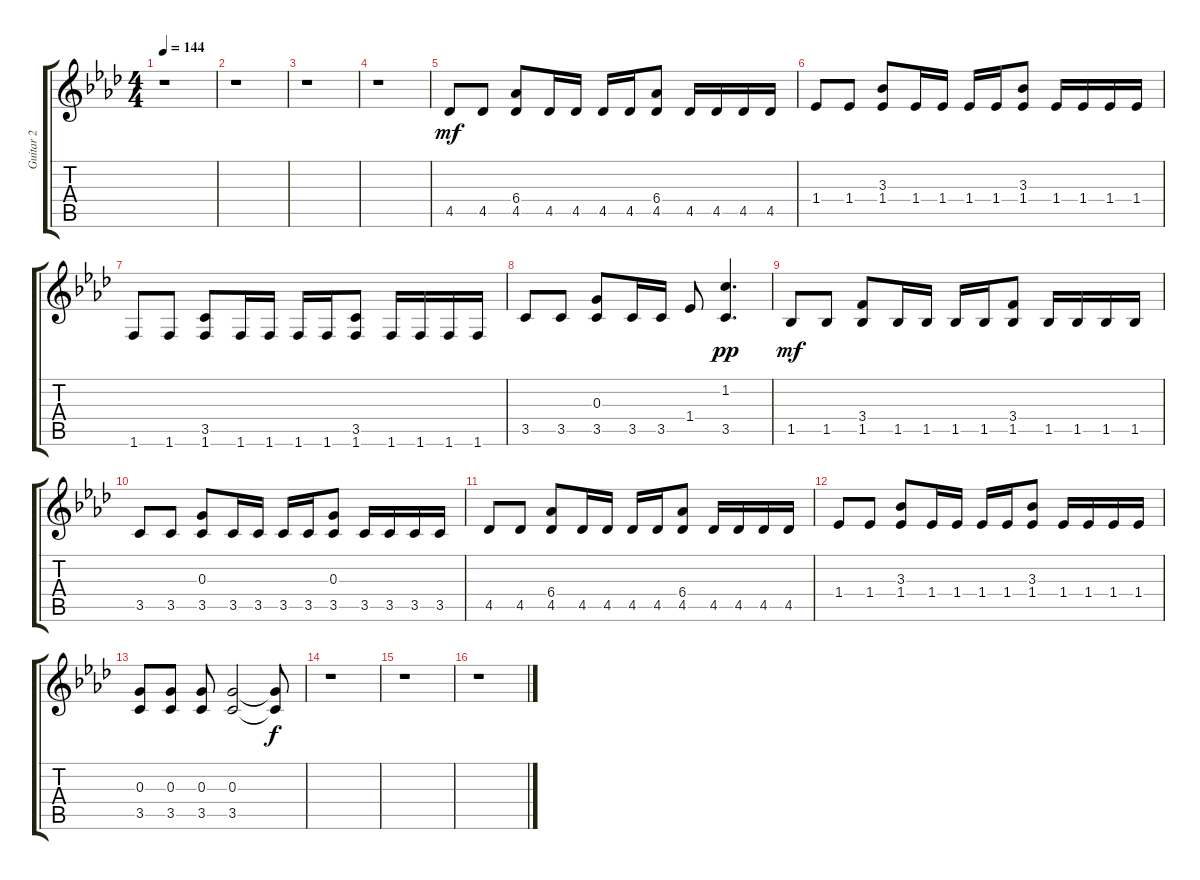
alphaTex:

\track ("Guitar 2" "Guitar 2") {instrument distortionguitar}
\staff {score tabs}
\tuning (E4 B3 G3 D3 A2 E2) {hide}
\ts (4 4)
\tempo 144
\clef g2
\ks ab
r.1{dy mf instrument overdrivenguitar} |
r.1 |
r.1 |
r.1 |
4.5.8 4.5.8 (6.4 4.5).8 4.5.16 4.5.16 4.5.16 4.5.16 (6.4 4.5).8 4.5.16 4.5.16 4.5.16 4.5.16 |
1.4.8 1.4.8 (3.3 1.4).8 1.4.16 1.4.16 1.4.16 1.4.16 (3.3 1.4).8 1.4.16 1.4.16 1.4.16 1.4.16 |
1.6.8 1.6.8 (3.5 1.6).8 1.6.16 1.6.16 1.6.16 1.6.16 (3.5 1.6).8 1.6.16 1.6.16 1.6.16 1.6.16 |
3.5.8 3.5.8 (0.3 3.5).8 3.5.16 3.5.16 1.4.8 (1.2 3.5).4{d dy pp} |
1.5.8{dy mf} 1.5.8 (3.4 1.5).8 1.5.16 1.5.16 1.5.16 1.5.16 (3.4 1.5).8 1.5.16 1.5.16 1.5.16 1.5.16 |
3.5.8 3.5.8 (0.3 3.5).8 3.5.16 3.5.16 3.5.16 3.5.16 (0.3 3.5).8 3.5.16 3.5.16 3.5.16 3.5.16 |
4.5.8 4.5.8 (6.4 4.5).8 4.5.16 4.5.16 4.5.16 4.5.16 (6.4 4.5).8 4.5.16 4.5.16 4.5.16 4.5.16 |
1.4.8 1.4.8 (3.3 1.4).8 1.4.16 1.4.16 1.4.16 1.4.16 (3.3 1.4).8 1.4.16 1.4.16 1.4.16 1.4.16 |
(0.3 3.5).8 (0.3 3.5).8 (0.3 3.5).8 (0.3 3.5).2 (0.3{t} 3.5{t}).8{dy f} |
r.1 |
r.1 |
r.1
